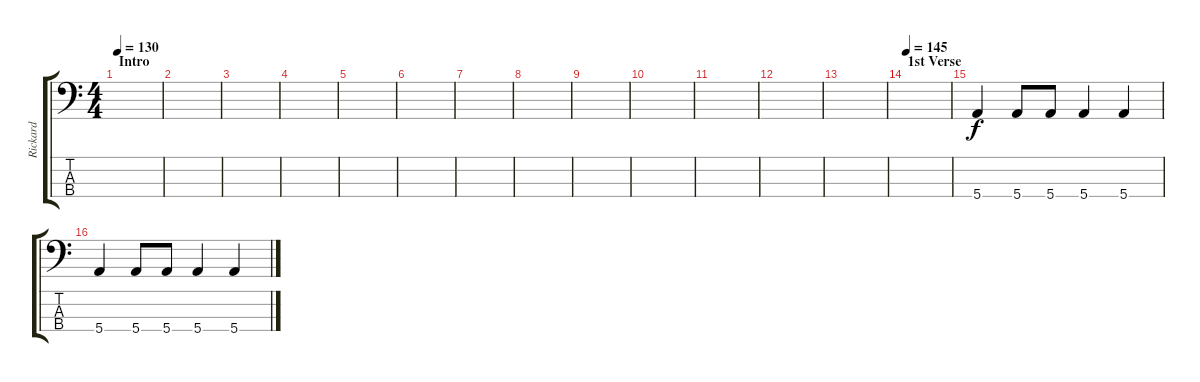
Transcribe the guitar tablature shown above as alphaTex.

\track ("Rickard" "Rickard") {instrument electricbassfinger}
\staff {score tabs}
\tuning (G2 D2 A1 E1) {hide}
\ts (4 4)
\section ("" "Intro")
\tempo 130
\clef f4
\ks c
|
|
|
|
|
|
|
|
|
|
|
|
|
\section ("" "1st Verse")
\tempo 145
|
5.4.4 5.4.8 5.4.8 5.4.4 5.4.4 |
5.4.4 5.4.8 5.4.8 5.4.4 5.4.4
